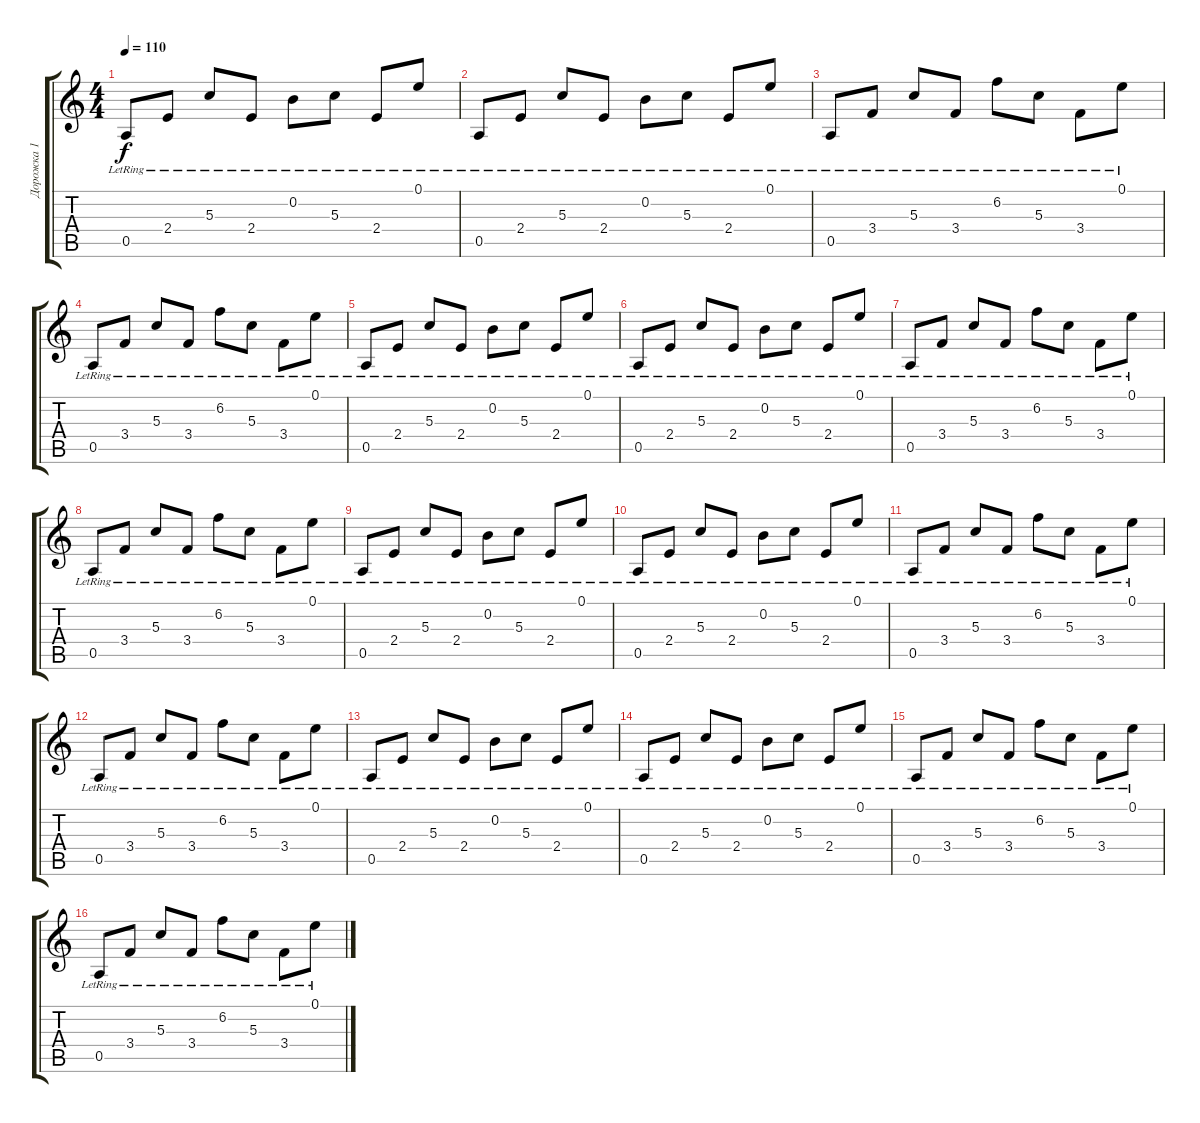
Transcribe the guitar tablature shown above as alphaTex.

\track ("Дорожка 1" "Дорожка 1") {instrument acousticguitarsteel}
\staff {score tabs}
\tuning (E4 B3 G3 D3 A2 E2) {hide}
\ts (4 4)
\tempo 110
\clef g2
\ks c
0.5{lr}.8{dy f volume 4 instrument acousticguitarsteel} 2.4{lr}.8 5.3{lr}.8 2.4{lr}.8 0.2{lr}.8 5.3{lr}.8 2.4{lr}.8 0.1{lr}.8 |
0.5{lr}.8 2.4{lr}.8 5.3{lr}.8 2.4{lr}.8 0.2{lr}.8 5.3{lr}.8 2.4{lr}.8 0.1{lr}.8 |
0.5{lr}.8{volume 6} 3.4{lr}.8 5.3{lr}.8 3.4{lr}.8 6.2{lr}.8 5.3{lr}.8 3.4{lr}.8 0.1{lr}.8 |
0.5{lr}.8 3.4{lr}.8 5.3{lr}.8 3.4{lr}.8 6.2{lr}.8 5.3{lr}.8 3.4{lr}.8 0.1{lr}.8 |
0.5{lr}.8{volume 8} 2.4{lr}.8 5.3{lr}.8 2.4{lr}.8 0.2{lr}.8 5.3{lr}.8 2.4{lr}.8 0.1{lr}.8 |
0.5{lr}.8 2.4{lr}.8 5.3{lr}.8 2.4{lr}.8 0.2{lr}.8 5.3{lr}.8 2.4{lr}.8 0.1{lr}.8 |
0.5{lr}.8{volume 10} 3.4{lr}.8 5.3{lr}.8 3.4{lr}.8 6.2{lr}.8 5.3{lr}.8 3.4{lr}.8 0.1{lr}.8 |
0.5{lr}.8 3.4{lr}.8 5.3{lr}.8 3.4{lr}.8 6.2{lr}.8 5.3{lr}.8 3.4{lr}.8 0.1{lr}.8 |
0.5{lr}.8{volume 12} 2.4{lr}.8 5.3{lr}.8 2.4{lr}.8 0.2{lr}.8 5.3{lr}.8 2.4{lr}.8 0.1{lr}.8 |
0.5{lr}.8 2.4{lr}.8 5.3{lr}.8 2.4{lr}.8 0.2{lr}.8 5.3{lr}.8 2.4{lr}.8 0.1{lr}.8 |
0.5{lr}.8{volume 14} 3.4{lr}.8 5.3{lr}.8 3.4{lr}.8 6.2{lr}.8 5.3{lr}.8 3.4{lr}.8 0.1{lr}.8 |
0.5{lr}.8 3.4{lr}.8 5.3{lr}.8 3.4{lr}.8 6.2{lr}.8 5.3{lr}.8 3.4{lr}.8 0.1{lr}.8 |
0.5{lr}.8{volume 16} 2.4{lr}.8 5.3{lr}.8 2.4{lr}.8 0.2{lr}.8 5.3{lr}.8 2.4{lr}.8 0.1{lr}.8 |
0.5{lr}.8 2.4{lr}.8 5.3{lr}.8 2.4{lr}.8 0.2{lr}.8 5.3{lr}.8 2.4{lr}.8 0.1{lr}.8 |
0.5{lr}.8 3.4{lr}.8 5.3{lr}.8 3.4{lr}.8 6.2{lr}.8 5.3{lr}.8 3.4{lr}.8 0.1{lr}.8 |
0.5{lr}.8 3.4{lr}.8 5.3{lr}.8 3.4{lr}.8 6.2{lr}.8 5.3{lr}.8 3.4{lr}.8 0.1{lr}.8
